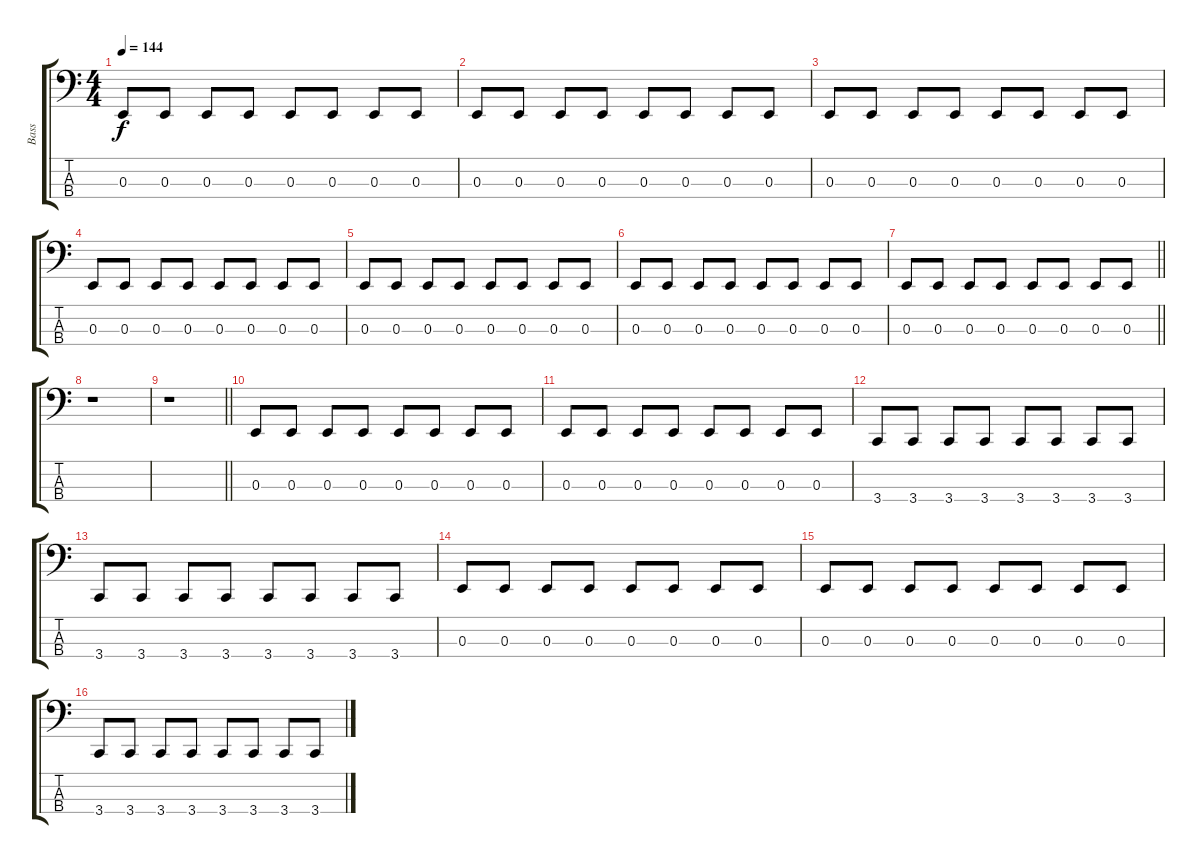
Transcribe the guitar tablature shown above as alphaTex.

\track ("Bass" "Bass") {instrument electricbassfinger}
\staff {score tabs}
\tuning (D2 A1 E1 A0) {hide}
\ts (4 4)
\tempo 144
\clef f4
\ks c
0.3.8{dy f} 0.3.8 0.3.8 0.3.8 0.3.8 0.3.8 0.3.8 0.3.8 |
0.3.8 0.3.8 0.3.8 0.3.8 0.3.8 0.3.8 0.3.8 0.3.8 |
0.3.8 0.3.8 0.3.8 0.3.8 0.3.8 0.3.8 0.3.8 0.3.8 |
0.3.8 0.3.8 0.3.8 0.3.8 0.3.8 0.3.8 0.3.8 0.3.8 |
0.3.8 0.3.8 0.3.8 0.3.8 0.3.8 0.3.8 0.3.8 0.3.8 |
0.3.8 0.3.8 0.3.8 0.3.8 0.3.8 0.3.8 0.3.8 0.3.8 |
\barLineRight lightlight
0.3.8 0.3.8 0.3.8 0.3.8 0.3.8 0.3.8 0.3.8 0.3.8 |
r.1 |
\barLineRight lightlight
r.1 |
0.3.8 0.3.8 0.3.8 0.3.8 0.3.8 0.3.8 0.3.8 0.3.8 |
0.3.8 0.3.8 0.3.8 0.3.8 0.3.8 0.3.8 0.3.8 0.3.8 |
3.4.8 3.4.8 3.4.8 3.4.8 3.4.8 3.4.8 3.4.8 3.4.8 |
3.4.8 3.4.8 3.4.8 3.4.8 3.4.8 3.4.8 3.4.8 3.4.8 |
0.3.8 0.3.8 0.3.8 0.3.8 0.3.8 0.3.8 0.3.8 0.3.8 |
0.3.8 0.3.8 0.3.8 0.3.8 0.3.8 0.3.8 0.3.8 0.3.8 |
3.4.8 3.4.8 3.4.8 3.4.8 3.4.8 3.4.8 3.4.8 3.4.8
